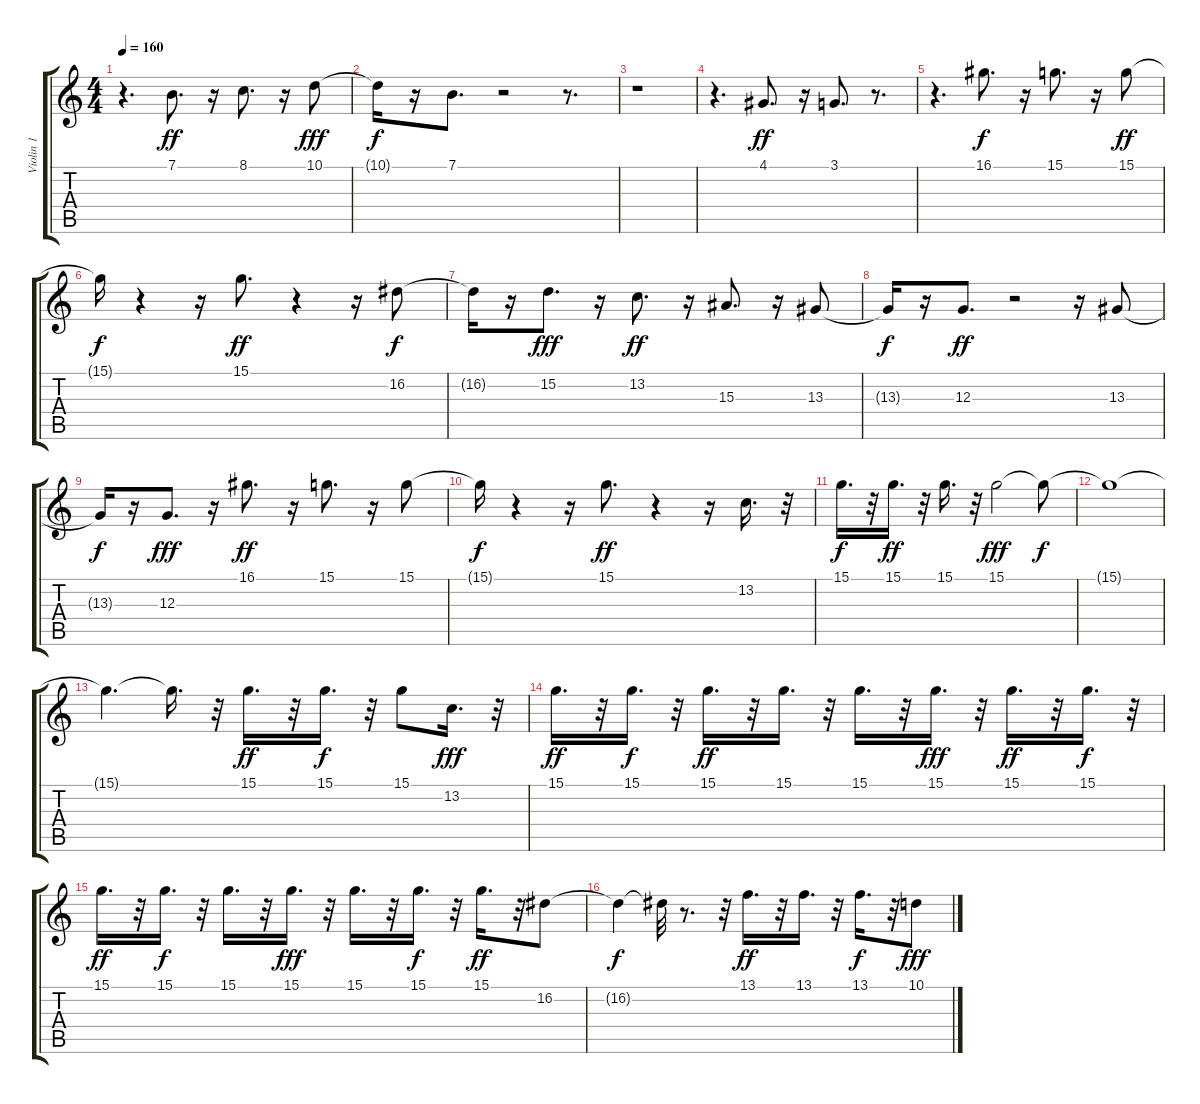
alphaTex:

\track ("Violin 1 " "Violin 1 ") {instrument violin}
\staff {score tabs}
\tuning (E4 B3 G3 D3 A2 E2) {hide}
\ts (4 4)
\tempo 160
\clef g2
\ks c
r.4{d dy ff} 7.1.8{d} r.16 8.1.8{d} r.16 10.1.8{dy fff} |
10.1{t}.16{dy f} r.16 7.1.8{d} r.2 r.8{d} |
r.1 |
r.4{d} 4.1.8{d dy ff} r.16 3.1.8{d} r.8{d} |
r.4{d} 16.1.8{d dy f} r.16 15.1.8{d} r.16 15.1.8{dy ff} |
15.1{t}.16{dy f} r.4 r.16 15.1.8{d dy ff} r.4 r.16 16.2.8{dy f volume 15} |
16.2{t}.16 r.16 15.2.8{d dy fff volume 15} r.16 13.2.8{d dy ff volume 15} r.16 15.3.8{d volume 15} r.16 13.3.8{volume 14} |
13.3{t}.16{dy f} r.16 12.3.8{d dy ff volume 14} r.2 r.16 13.3.8{volume 14} |
13.3{t}.16{dy f} r.16 12.3.8{d dy fff volume 14} r.16 16.1.8{d dy ff volume 14} r.16 15.1.8{d volume 13} r.16 15.1.8{volume 13} |
15.1{t}.16{dy f} r.4 r.16 15.1.8{d dy ff volume 13} r.4 r.16 13.2.16{d volume 12} r.32 |
15.1.16{d dy f} r.32 15.1.16{d dy ff volume 12} r.32 15.1.16{d} r.32 15.1.2{dy fff volume 12} 15.1{t}.8{dy f} |
15.1{t}.1 |
15.1{t}.4{d} 15.1{t}.16{d} r.32 15.1.16{d dy ff volume 15} r.32 15.1.16{d dy f} r.32 15.1.8 13.2.16{d dy fff} r.32 |
15.1.16{d dy ff} r.32 15.1.16{d dy f} r.32 15.1.16{d dy ff} r.32 15.1.16{d} r.32 15.1.16{d} r.32 15.1.16{d dy fff} r.32 15.1.16{d dy ff} r.32 15.1.16{d dy f} r.32 |
15.1.16{d dy ff} r.32 15.1.16{d dy f} r.32 15.1.16{d} r.32 15.1.16{d dy fff} r.32 15.1.16{d} r.32 15.1.16{d dy f} r.32 15.1.16{d dy ff} r.32 16.2.8 |
16.2{t}.4{dy f} 16.2{t}.32 r.8{d} r.32 13.1.16{d dy ff} r.32 13.1.16{d} r.32 13.1.16{d dy f} r.32 10.1.8{dy fff}
